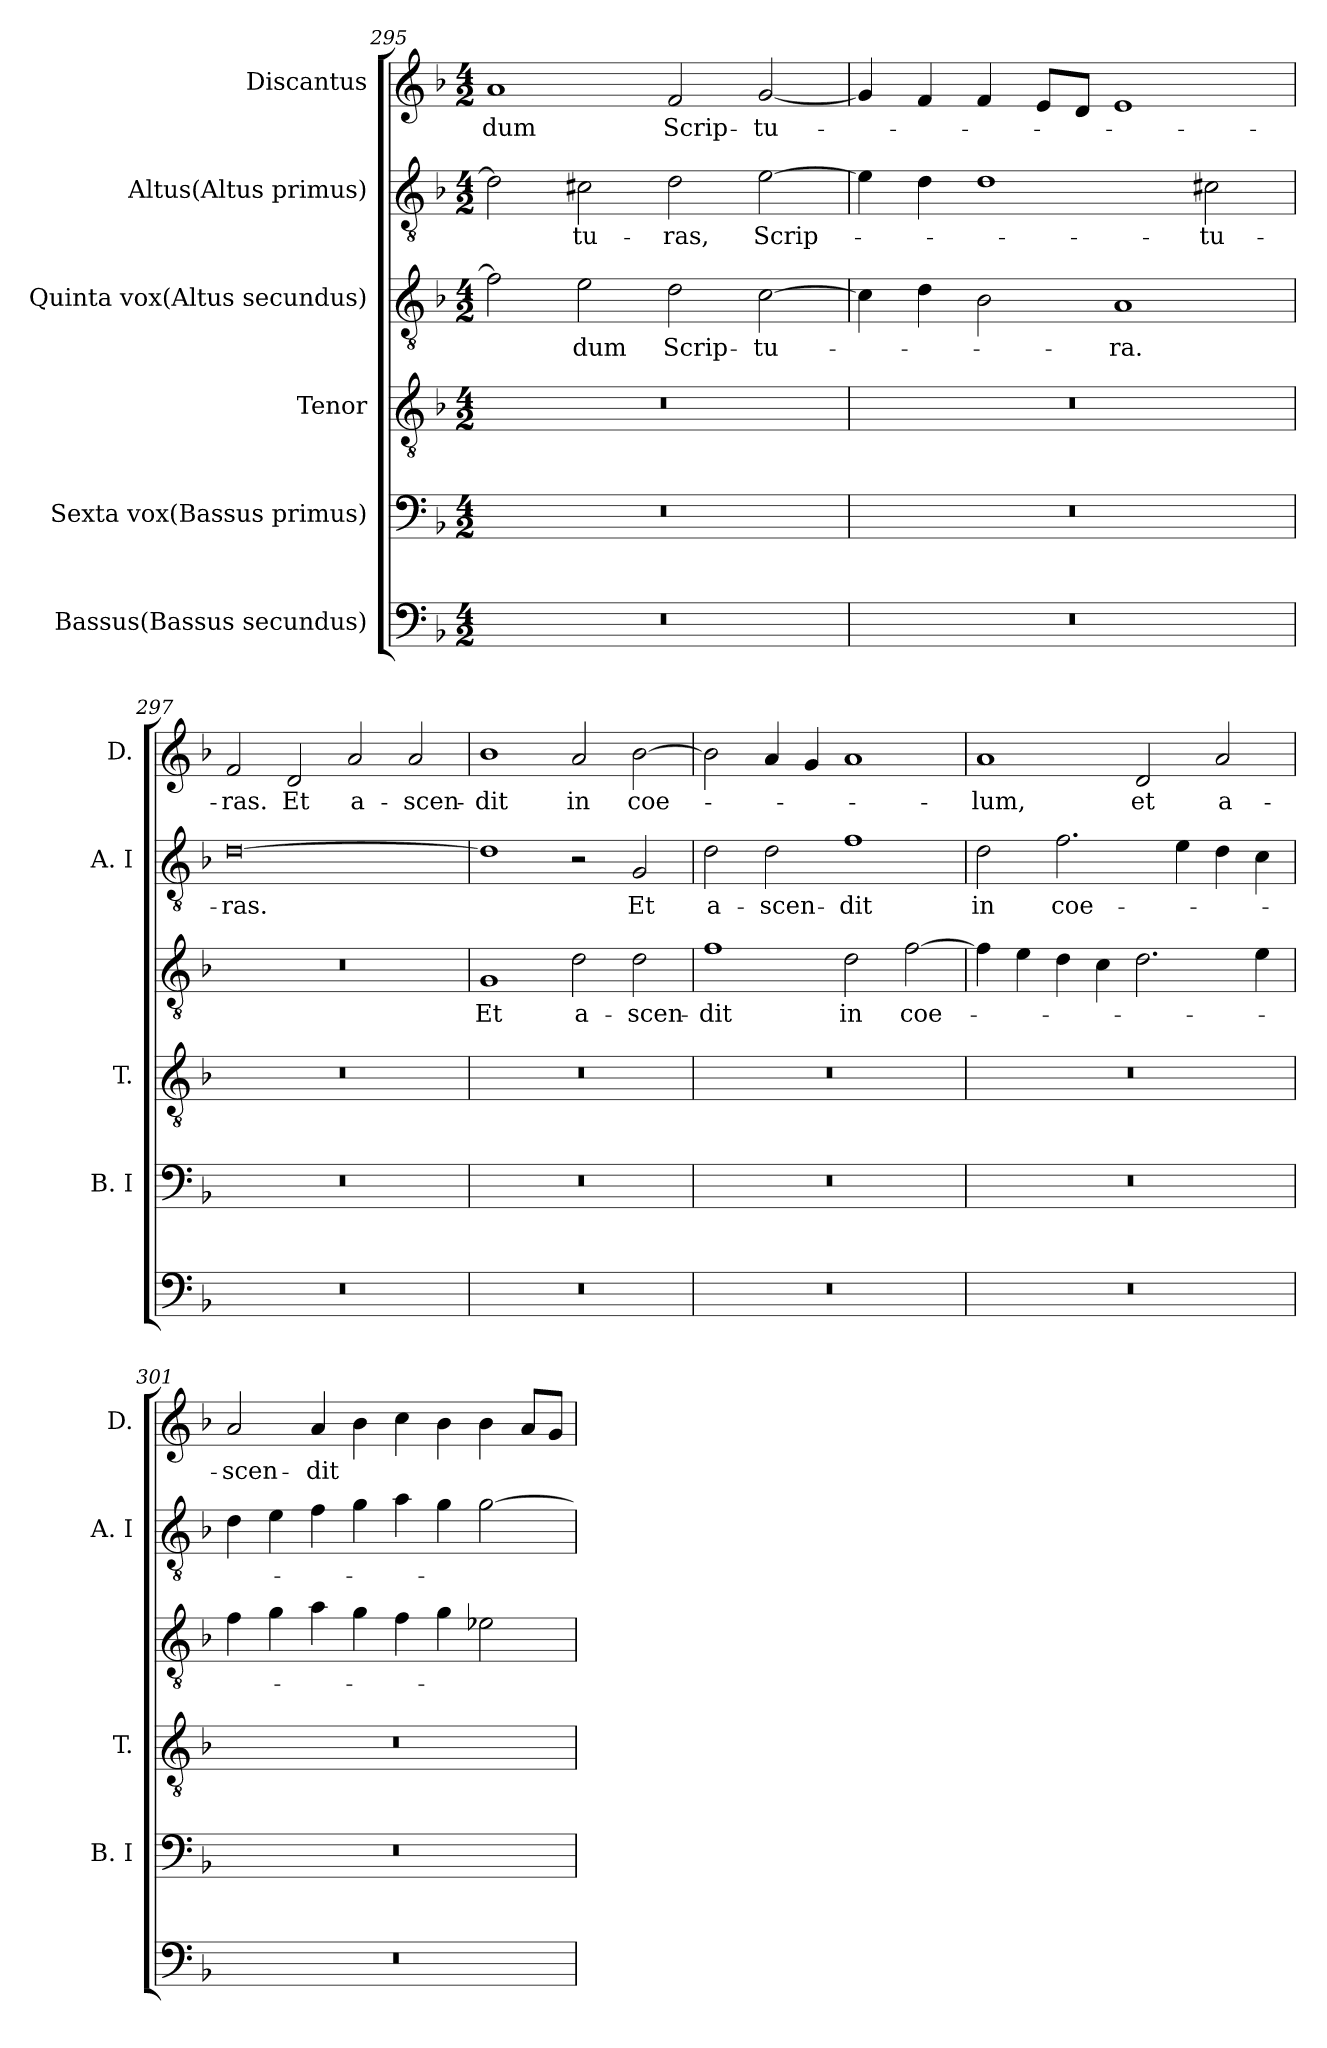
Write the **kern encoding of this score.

**kern	**kern	**kern	**kern	**text	**kern	**text	**kern	**text
*part6	*part5	*part4	*part3	*part3	*part2	*part2	*part1	*part1
*staff6	*staff5	*staff4	*staff3	*staff3	*staff2	*staff2	*staff1	*staff1
*I"Bassus(Bassus secundus)	*I"Sexta vox(Bassus primus)	*I"Tenor	*I"Quinta vox(Altus secundus)	*	*I"Altus(Altus primus)	*	*I"Discantus	*
*	*I'B. I	*I'T.	*	*	*I'A. I	*	*I'D.	*
*clefF4	*clefF4	*clefGv2	*clefGv2	*	*clefGv2	*	*clefG2	*
*	*	*ITrd7c12	*ITrd7c12	*	*ITrd7c12	*	*	*
*k[b-]	*k[b-]	*k[b-]	*k[b-]	*	*k[b-]	*	*k[b-]	*
*d:	*d:	*d:	*d:	*	*d:	*	*d:	*
*M4/2	*M4/2	*M4/2	*M4/2	*	*M4/2	*	*M4/2	*
=295	=295	=295	=295	=295	=295	=295	=295	=295
!LO:N:vis=1	!LO:N:vis=1	!LO:N:vis=1	!	!	!	!	!	!LO:LY:b
0r	0r	0r	2F\]	.	2D\]	.	1a	-dum
!	!	!	!	!LO:LY:b	!	!LO:LY:b	!	!
.	.	.	2E\	-dum	2C#X\	-tu-	.	.
!	!	!	!	!LO:LY:b	!	!LO:LY:b	!	!LO:LY:b
.	.	.	2D\	Scrip-	2D\	-ras,	2f/	Scrip-
!	!	!	!	!LO:LY:b	!	!LO:LY:b	!	!LO:LY:b
.	.	.	[>2C\	-tu-	[>2E\	Scrip-	[<2g/	-tu-
!!LO:LB:g=z
=296	=296	=296	=296	=296	=296	=296	=296	=296
!LO:N:vis=1	!LO:N:vis=1	!LO:N:vis=1	!	!	!	!	!	!
0r	0r	0r	4C\]	.	4E\]	.	4g/]	.
.	.	.	4D\	.	4D\	.	4f/	.
.	.	.	2BB-\	.	1D	.	4f/	.
.	.	.	.	.	.	.	8e/L	.
.	.	.	.	.	.	.	8d/J	.
!	!	!	!	!LO:LY:b	!	!	!	!
.	.	.	1AA	-ra.	.	.	1e	.
!	!	!	!	!	!	!LO:LY:b	!	!
.	.	.	.	.	2C#X\	-tu-	.	.
=297	=297	=297	=297	=297	=297	=297	=297	=297
!LO:N:vis=1	!LO:N:vis=1	!LO:N:vis=1	!LO:N:vis=1	!	!	!LO:LY:b	!	!LO:LY:b
0r	0r	0r	0r	.	[>0D	-ras.	2f/	-ras.
!	!	!	!	!	!	!	!	!LO:LY:b
.	.	.	.	.	.	.	2d/	Et
!	!	!	!	!	!	!	!	!LO:LY:b
.	.	.	.	.	.	.	2a/	a-
!	!	!	!	!	!	!	!	!LO:LY:b
.	.	.	.	.	.	.	2a/	-scen-
=298	=298	=298	=298	=298	=298	=298	=298	=298
!LO:N:vis=1	!LO:N:vis=1	!LO:N:vis=1	!	!LO:LY:b	!	!	!	!LO:LY:b
0r	0r	0r	1GG	Et	1D]	.	1b-	-dit
!	!	!	!	!LO:LY:b	!	!	!	!LO:LY:b
.	.	.	2D\	a-	2r	.	2a/	in
!	!	!	!	!LO:LY:b	!	!LO:LY:b	!	!LO:LY:b
.	.	.	2D\	-scen-	2GG/	Et	[>2b-\	coe-
=299	=299	=299	=299	=299	=299	=299	=299	=299
!LO:N:vis=1	!LO:N:vis=1	!LO:N:vis=1	!	!LO:LY:b	!	!LO:LY:b	!	!
0r	0r	0r	1F	-dit	2D\	a-	2b-\]	.
!	!	!	!	!	!	!LO:LY:b	!	!
.	.	.	.	.	2D\	-scen-	4a/	.
.	.	.	.	.	.	.	4g/	.
!	!	!	!	!LO:LY:b	!	!LO:LY:b	!	!
.	.	.	2D\	in	1F	-dit	1a	.
!	!	!	!	!LO:LY:b	!	!	!	!
.	.	.	[>2F\	coe-	.	.	.	.
=300	=300	=300	=300	=300	=300	=300	=300	=300
!LO:N:vis=1	!LO:N:vis=1	!LO:N:vis=1	!	!	!	!LO:LY:b	!	!LO:LY:b
0r	0r	0r	4F\]	.	2D\	in	1a	-lum,
.	.	.	4E\	.	.	.	.	.
!	!	!	!	!	!	!LO:LY:b	!	!
.	.	.	4D\	.	2.F\	coe-	.	.
.	.	.	4C\	.	.	.	.	.
!	!	!	!	!	!	!	!	!LO:LY:b
.	.	.	2.D\	.	.	.	2d/	et
.	.	.	.	.	4E\	.	.	.
!	!	!	!	!	!	!	!	!LO:LY:b
.	.	.	.	.	4D\	.	2a/	a-
.	.	.	4E\	.	4C\	.	.	.
!!LO:LB:g=z
=301	=301	=301	=301	=301	=301	=301	=301	=301
!LO:N:vis=1	!LO:N:vis=1	!LO:N:vis=1	!	!	!	!	!	!LO:LY:b
0r	0r	0r	4F\	.	4D\	.	2a/	-scen-
.	.	.	4G\	.	4E\	.	.	.
!	!	!	!	!	!	!	!	!LO:LY:b
.	.	.	4A\	.	4F\	.	4a/	-dit
.	.	.	4G\	.	4G\	.	4b-\	.
.	.	.	4F\	.	4A\	.	4cc\	.
.	.	.	4G\	.	4G\	.	4b-\	.
.	.	.	2E-X\	.	[>2G\	.	4b-\	.
.	.	.	.	.	.	.	8a/L	.
.	.	.	.	.	.	.	8g/J	.
=	=	=	=	=	=	=	=	=
*-	*-	*-	*-	*-	*-	*-	*-	*-
